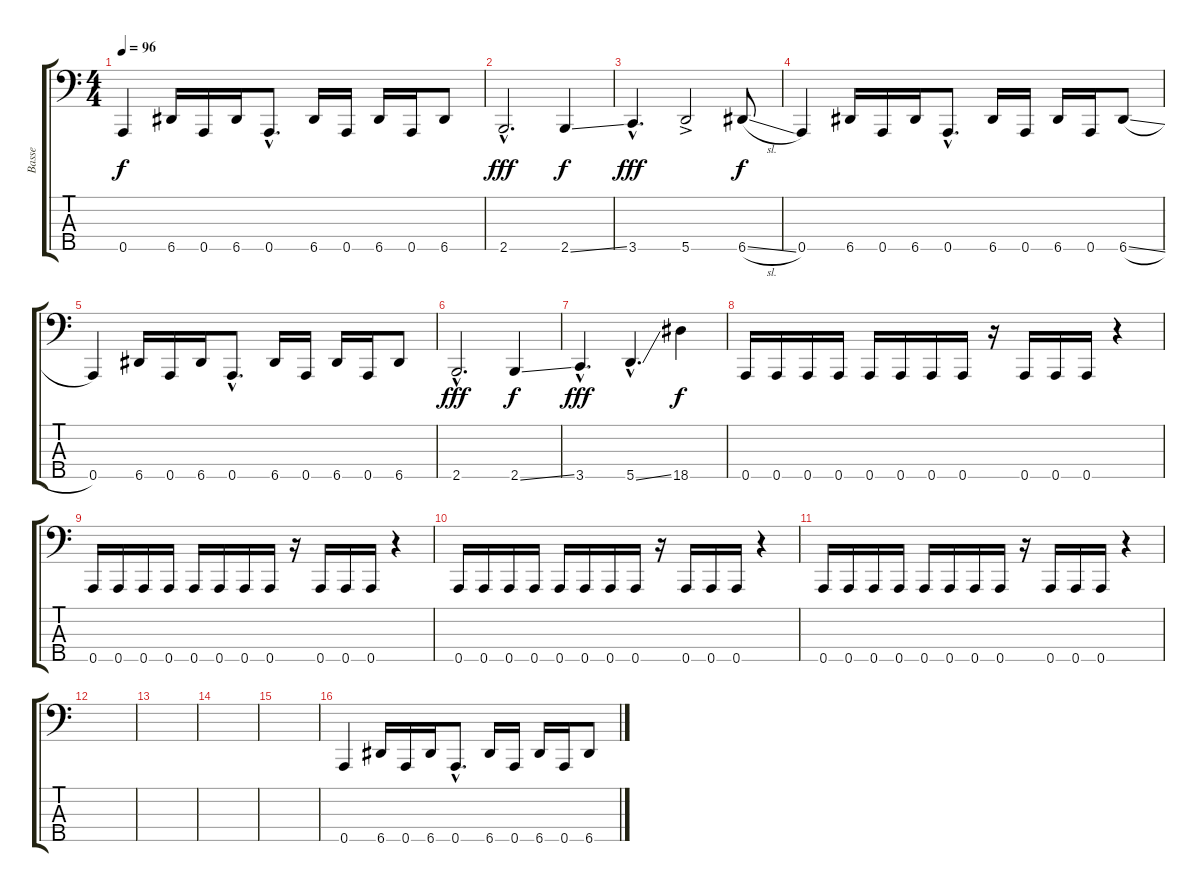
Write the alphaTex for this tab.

\track ("Basse" "Basse") {instrument electricbassfinger}
\staff {score tabs}
\tuning (G2 D2 A1 E1 A0) {hide}
\ts (4 4)
\tempo 96
\clef f4
\ks c
0.5.4{dy f} 6.5.16 0.5.16 6.5.16 0.5{hac}.8{d} 6.5.16 0.5.16 6.5.16 0.5.16 6.5.8 |
2.5{hac}.2{d dy fff} 2.5{ss}.4{dy f} |
3.5{hac}.4{d dy fff} 5.5{ac}.2 6.5{sl}.8{dy f} |
0.5.4 6.5.16 0.5.16 6.5.16 0.5{hac}.8{d} 6.5.16 0.5.16 6.5.16 0.5.16 6.5{sl}.8 |
0.5.4 6.5.16 0.5.16 6.5.16 0.5{hac}.8{d} 6.5.16 0.5.16 6.5.16 0.5.16 6.5.8 |
2.5{hac}.2{d dy fff} 2.5{ss}.4{dy f} |
3.5{hac}.4{d dy fff} 5.5{ss hac}.4{d} 18.5.4{dy f} |
0.5.16 0.5.16 0.5.16 0.5.16 0.5.16 0.5.16 0.5.16 0.5.16 r.16 0.5.16 0.5.16 0.5.16 r.4 |
0.5.16 0.5.16 0.5.16 0.5.16 0.5.16 0.5.16 0.5.16 0.5.16 r.16 0.5.16 0.5.16 0.5.16 r.4 |
0.5.16 0.5.16 0.5.16 0.5.16 0.5.16 0.5.16 0.5.16 0.5.16 r.16 0.5.16 0.5.16 0.5.16 r.4 |
0.5.16 0.5.16 0.5.16 0.5.16 0.5.16 0.5.16 0.5.16 0.5.16 r.16 0.5.16 0.5.16 0.5.16 r.4 |
|
|
|
|
0.5.4 6.5.16 0.5.16 6.5.16 0.5{hac}.8{d} 6.5.16 0.5.16 6.5.16 0.5.16 6.5{sl}.8
